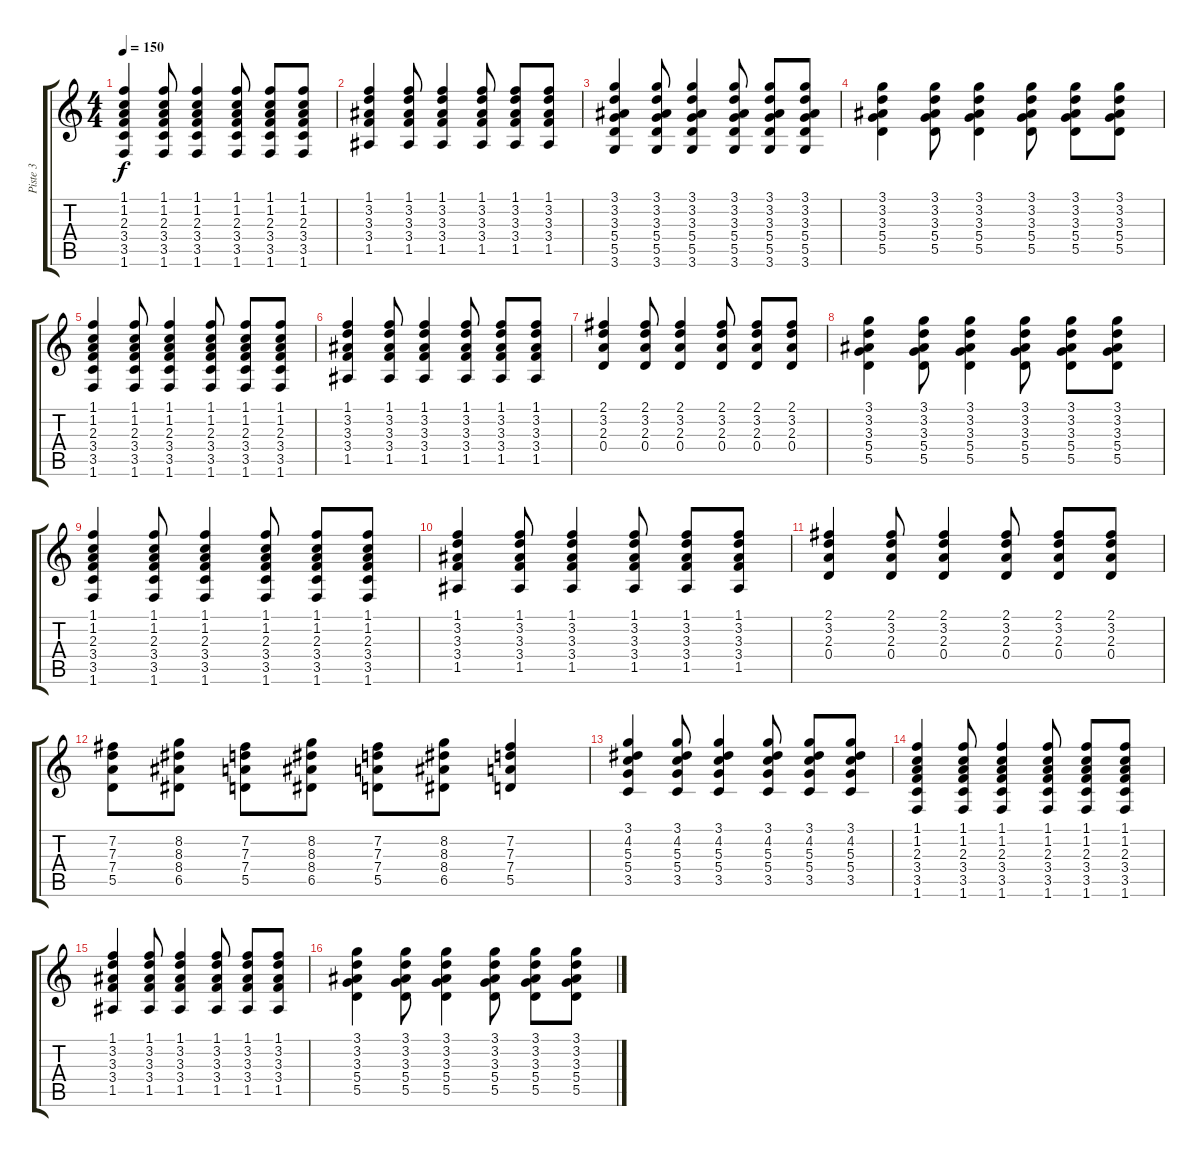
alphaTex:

\track ("Piste 3" "Piste 3") {instrument overdrivenguitar}
\staff {score tabs}
\tuning (E4 B3 G3 D3 A2 E2) {hide}
\ts (4 4)
\tempo 150
\clef g2
\ks c
(1.1 1.2 2.3 3.4 3.5 1.6).4{dy f} (1.1 1.2 2.3 3.4 3.5 1.6).8 (1.1 1.2 2.3 3.4 3.5 1.6).4 (1.1 1.2 2.3 3.4 3.5 1.6).8 (1.1 1.2 2.3 3.4 3.5 1.6).8 (1.1 1.2 2.3 3.4 3.5 1.6).8 |
(1.1 3.2 3.3 3.4 1.5).4 (1.1 3.2 3.3 3.4 1.5).8 (1.1 3.2 3.3 3.4 1.5).4 (1.1 3.2 3.3 3.4 1.5).8 (1.1 3.2 3.3 3.4 1.5).8 (1.1 3.2 3.3 3.4 1.5).8 |
(3.1 3.2 3.3 5.4 5.5 3.6).4 (3.1 3.2 3.3 5.4 5.5 3.6).8 (3.1 3.2 3.3 5.4 5.5 3.6).4 (3.1 3.2 3.3 5.4 5.5 3.6).8 (3.1 3.2 3.3 5.4 5.5 3.6).8 (3.1 3.2 3.3 5.4 5.5 3.6).8 |
(3.1 3.2 3.3 5.4 5.5).4 (3.1 3.2 3.3 5.4 5.5).8 (3.1 3.2 3.3 5.4 5.5).4 (3.1 3.2 3.3 5.4 5.5).8 (3.1 3.2 3.3 5.4 5.5).8 (3.1 3.2 3.3 5.4 5.5).8 |
(1.1 1.2 2.3 3.4 3.5 1.6).4 (1.1 1.2 2.3 3.4 3.5 1.6).8 (1.1 1.2 2.3 3.4 3.5 1.6).4 (1.1 1.2 2.3 3.4 3.5 1.6).8 (1.1 1.2 2.3 3.4 3.5 1.6).8 (1.1 1.2 2.3 3.4 3.5 1.6).8 |
(1.1 3.2 3.3 3.4 1.5).4 (1.1 3.2 3.3 3.4 1.5).8 (1.1 3.2 3.3 3.4 1.5).4 (1.1 3.2 3.3 3.4 1.5).8 (1.1 3.2 3.3 3.4 1.5).8 (1.1 3.2 3.3 3.4 1.5).8 |
(2.1 3.2 2.3 0.4).4 (2.1 3.2 2.3 0.4).8 (2.1 3.2 2.3 0.4).4 (2.1 3.2 2.3 0.4).8 (2.1 3.2 2.3 0.4).8 (2.1 3.2 2.3 0.4).8 |
(3.1 3.2 3.3 5.4 5.5).4 (3.1 3.2 3.3 5.4 5.5).8 (3.1 3.2 3.3 5.4 5.5).4 (3.1 3.2 3.3 5.4 5.5).8 (3.1 3.2 3.3 5.4 5.5).8 (3.1 3.2 3.3 5.4 5.5).8 |
(1.1 1.2 2.3 3.4 3.5 1.6).4 (1.1 1.2 2.3 3.4 3.5 1.6).8 (1.1 1.2 2.3 3.4 3.5 1.6).4 (1.1 1.2 2.3 3.4 3.5 1.6).8 (1.1 1.2 2.3 3.4 3.5 1.6).8 (1.1 1.2 2.3 3.4 3.5 1.6).8 |
(1.1 3.2 3.3 3.4 1.5).4 (1.1 3.2 3.3 3.4 1.5).8 (1.1 3.2 3.3 3.4 1.5).4 (1.1 3.2 3.3 3.4 1.5).8 (1.1 3.2 3.3 3.4 1.5).8 (1.1 3.2 3.3 3.4 1.5).8 |
(2.1 3.2 2.3 0.4).4 (2.1 3.2 2.3 0.4).8 (2.1 3.2 2.3 0.4).4 (2.1 3.2 2.3 0.4).8 (2.1 3.2 2.3 0.4).8 (2.1 3.2 2.3 0.4).8 |
(7.2 7.3 7.4 5.5).8 (8.2 8.3 8.4 6.5).8 (7.2 7.3 7.4 5.5).8 (8.2 8.3 8.4 6.5).8 (7.2 7.3 7.4 5.5).8 (8.2 8.3 8.4 6.5).8 (7.2 7.3 7.4 5.5).4 |
(3.1 4.2 5.3 5.4 3.5).4 (3.1 4.2 5.3 5.4 3.5).8 (3.1 4.2 5.3 5.4 3.5).4 (3.1 4.2 5.3 5.4 3.5).8 (3.1 4.2 5.3 5.4 3.5).8 (3.1 4.2 5.3 5.4 3.5).8 |
(1.1 1.2 2.3 3.4 3.5 1.6).4 (1.1 1.2 2.3 3.4 3.5 1.6).8 (1.1 1.2 2.3 3.4 3.5 1.6).4 (1.1 1.2 2.3 3.4 3.5 1.6).8 (1.1 1.2 2.3 3.4 3.5 1.6).8 (1.1 1.2 2.3 3.4 3.5 1.6).8 |
(1.1 3.2 3.3 3.4 1.5).4 (1.1 3.2 3.3 3.4 1.5).8 (1.1 3.2 3.3 3.4 1.5).4 (1.1 3.2 3.3 3.4 1.5).8 (1.1 3.2 3.3 3.4 1.5).8 (1.1 3.2 3.3 3.4 1.5).8 |
(3.1 3.2 3.3 5.4 5.5).4 (3.1 3.2 3.3 5.4 5.5).8 (3.1 3.2 3.3 5.4 5.5).4 (3.1 3.2 3.3 5.4 5.5).8 (3.1 3.2 3.3 5.4 5.5).8 (3.1 3.2 3.3 5.4 5.5).8
